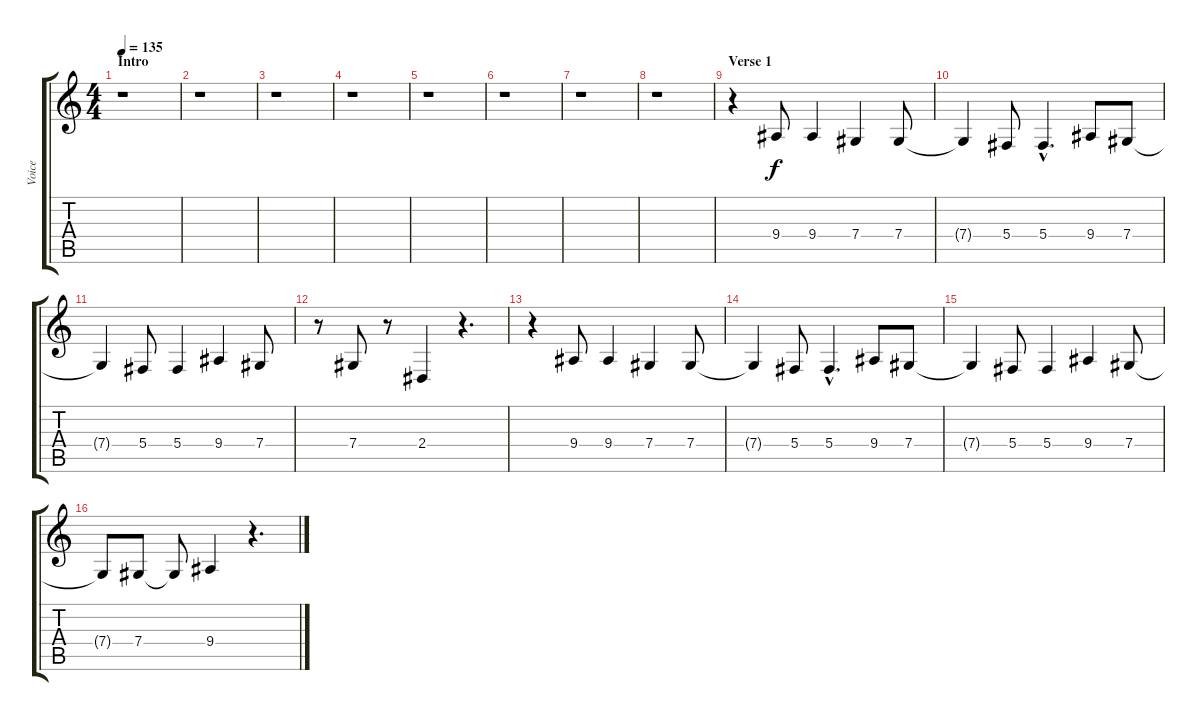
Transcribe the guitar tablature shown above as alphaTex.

\track ("Voice" "Voice") {instrument bassoon}
\staff {score tabs}
\tuning (Eb4 Bb3 Gb3 Db3 Ab2 Eb2) {hide}
\ts (4 4)
\section ("" "Intro")
\tempo 135
\clef g2
\ks c
r.1{dy f instrument bassoon} |
r.1 |
r.1 |
r.1 |
r.1 |
r.1 |
r.1 |
r.1 |
\section ("" "Verse 1")
r.4 9.4.8 9.4.4 7.4.4 7.4.8 |
7.4{t}.4 5.4.8 5.4{hac}.4{d} 9.4.8 7.4.8 |
7.4{t}.4 5.4.8 5.4.4 9.4.4 7.4.8 |
r.8 7.4.8 r.8 2.4.4 r.4{d} |
r.4 9.4.8 9.4.4 7.4.4 7.4.8 |
7.4{t}.4 5.4.8 5.4{hac}.4{d} 9.4.8 7.4.8 |
7.4{t}.4 5.4.8 5.4.4 9.4.4 7.4.8 |
7.4{t}.8 7.4.8 7.4{t}.8 9.4.4 r.4{d}
